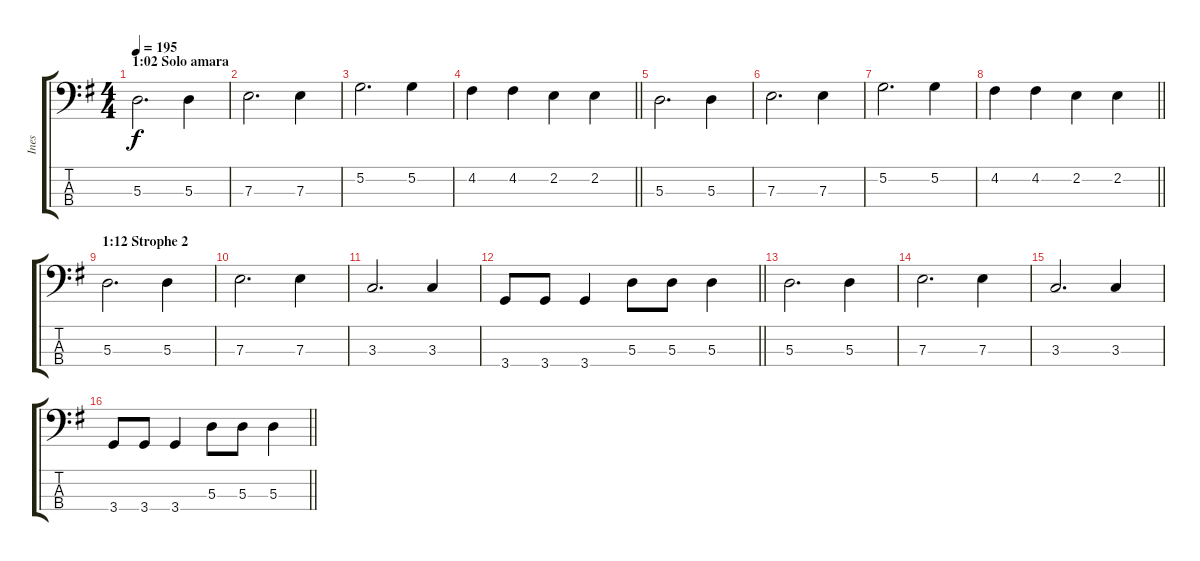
\track ("Ines" "Ines") {instrument electricbassfinger}
\staff {score tabs}
\tuning (G2 D2 A1 E1) {hide}
\ts (4 4)
\section ("" "1:02 Solo amara")
\tempo 195
\clef f4
\ks g
5.3.2{d dy f} 5.3.4 |
7.3.2{d} 7.3.4 |
5.2.2{d} 5.2.4 |
\barLineRight lightlight
4.2.4 4.2.4 2.2.4 2.2.4 |
5.3.2{d} 5.3.4 |
7.3.2{d} 7.3.4 |
5.2.2{d} 5.2.4 |
\barLineRight lightlight
4.2.4 4.2.4 2.2.4 2.2.4 |
\section ("" "1:12 Strophe 2")
5.3.2{d} 5.3.4 |
7.3.2{d} 7.3.4 |
3.3.2{d} 3.3.4 |
\barLineRight lightlight
3.4.8 3.4.8 3.4.4 5.3.8 5.3.8 5.3.4 |
5.3.2{d} 5.3.4 |
7.3.2{d} 7.3.4 |
3.3.2{d} 3.3.4 |
\barLineRight lightlight
3.4.8 3.4.8 3.4.4 5.3.8 5.3.8 5.3.4
